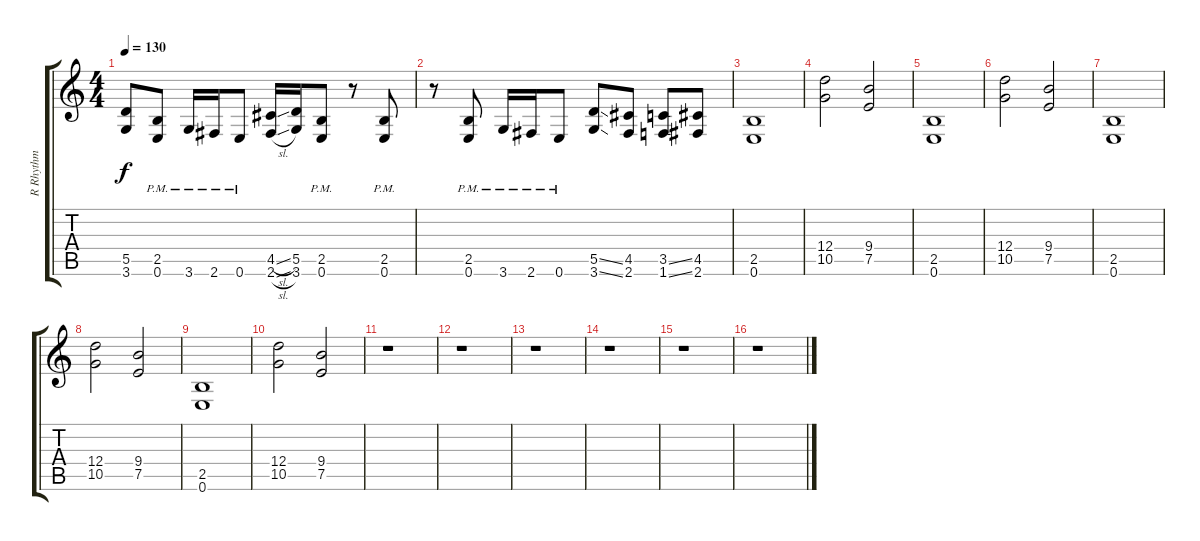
\track ("R Rhythm" "R Rhythm") {instrument distortionguitar}
\staff {score tabs}
\tuning (E4 B3 G3 D3 A2 E2) {hide}
\ts (4 4)
\tempo 130
\clef g2
\ks c
(5.5 3.6).8{dy f} (2.5{pm} 0.6{pm}).8 3.6{pm}.16 2.6{pm}.16 0.6{pm}.8 (4.5{sl} 2.6{sl}).16 (5.5 3.6).16 (2.5{pm} 0.6{pm}).8 r.8 (2.5{pm} 0.6{pm}).8 |
r.8 (2.5{pm} 0.6{pm}).8 3.6{pm}.16 2.6{pm}.16 0.6{pm}.8 (5.5{ss} 3.6{ss}).8 (4.5 2.6).8 (3.5{ss} 1.6{ss}).8 (4.5 2.6).8 |
(2.5 0.6).1 |
(12.4 10.5).2 (9.4 7.5).2 |
(2.5 0.6).1 |
(12.4 10.5).2 (9.4 7.5).2 |
(2.5 0.6).1 |
(12.4 10.5).2 (9.4 7.5).2 |
(2.5 0.6).1 |
(12.4 10.5).2 (9.4 7.5).2 |
r.1 |
r.1 |
r.1 |
r.1 |
r.1 |
r.1
